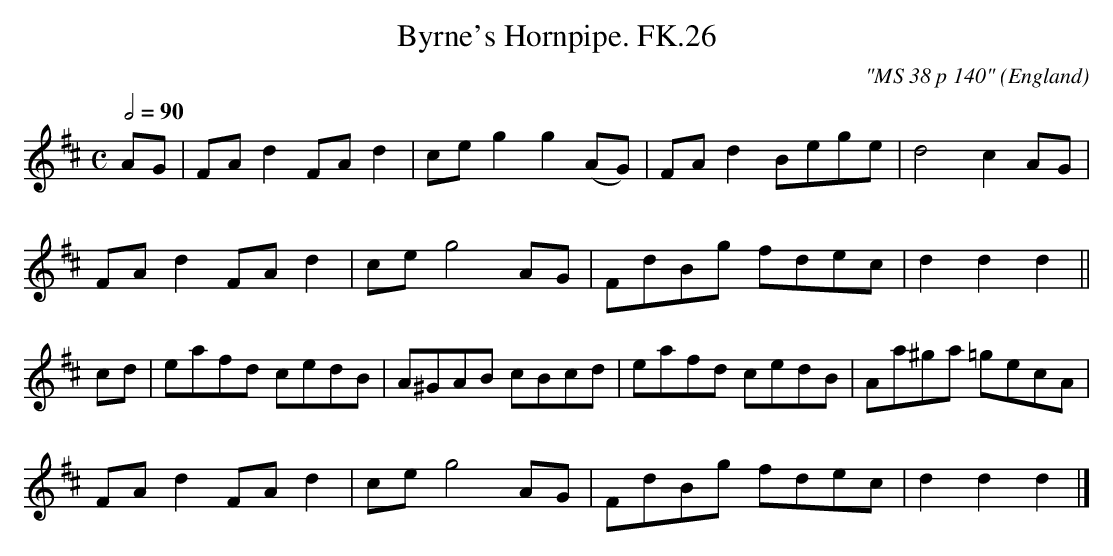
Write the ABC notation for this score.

X:1
T:Byrne's Hornpipe. FK.26
C:"MS 38 p 140"
L:1/8
M:C
O:England
Q:1/2=90
K:D
AG | FA d2 FA d2 | ce g2 g2 (AG) | FA d2 Bege | d4 c2 AG |!
FA d2 FA d2 | ce g4 AG | FdBg fdec | d2 d2 d2 ||!
cd | eafd cedB | A^GAB cBcd | eafd cedB| Aa^ga =gecA |!
FA d2 FA d2 | ceg4 AG | FdBg fdec | d2 d2 d2 |]
